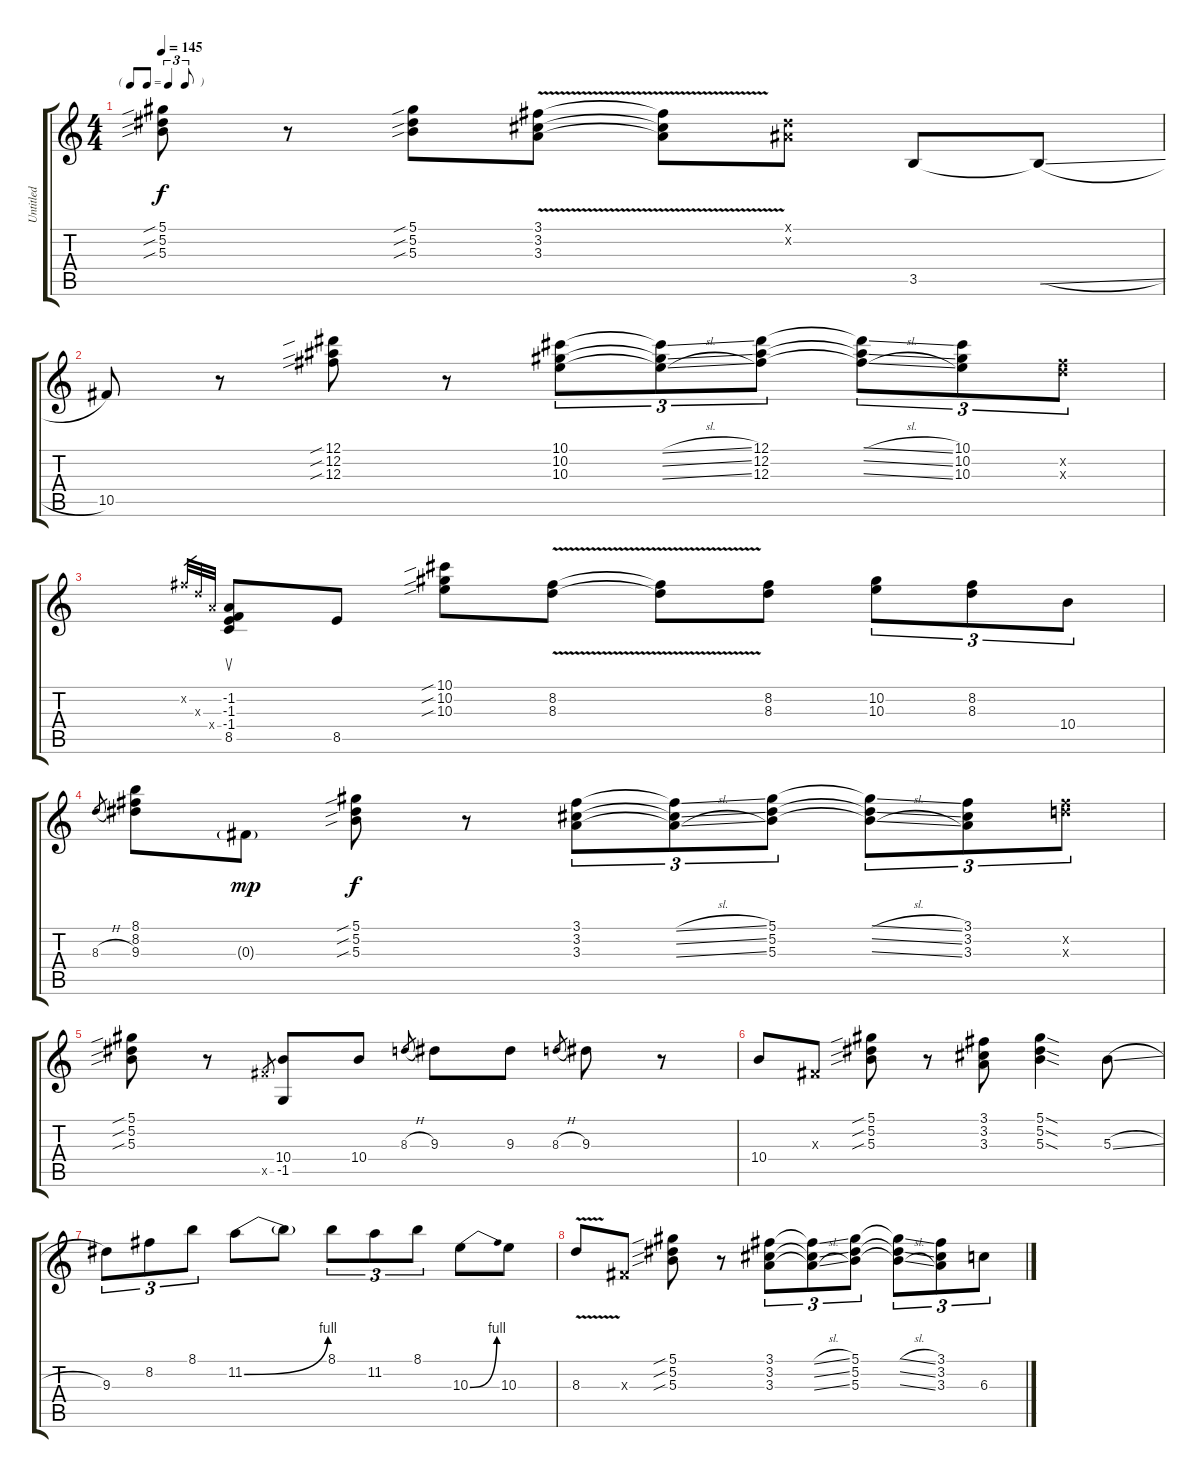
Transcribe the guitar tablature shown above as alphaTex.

\track ("Untitled" "Untitled") {instrument overdrivenguitar}
\staff {score tabs}
\tuning (Eb4 Bb3 Gb3 Db3 Ab2 Eb2) {hide}
\ts (4 4)
\tf triplet8th
\tempo 145
\clef g2
\ks c
(5.1{sib} 5.2{sib} 5.3{sib}).8{dy f} r.8 (5.1{sib} 5.2{sib} 5.3{sib}).8 (3.1{v} 3.2{v} 3.3{v}).8 (3.1{v t} 3.2{v t} 3.3{v t}).8 (0.1{x} 0.2{x}).8 3.5.8 3.5{sl t}.8 |
10.5.8 r.8 (12.1{sib} 12.2{sib} 12.3{sib}).8 r.8 (10.1 10.2 10.3).8{tu (3 2)} (10.1{sl t} 10.2{sl t} 10.3{sl t}).8{tu (3 2)} (12.1 12.2 12.3).8{tu (3 2)} (12.1{sl t} 12.2{sl t} 12.3{sl t}).8{tu (3 2)} (10.1 10.2 10.3).8{tu (3 2)} (8.2{x} 8.3{x}).8{tu (3 2)} |
8.2{x}.32{gr} 8.3{x}.32{gr} 8.4{x}.32{gr} (-1.2 -1.3 -1.4 8.5).8{su} 8.5.8 (10.1{sib} 10.2{sib} 10.3{sib}).8 (8.2{v} 8.3{v}).8 (8.2{v t} 8.3{v t}).8 (8.2 8.3).8 (10.2 10.3).8{tu (3 2)} (8.2 8.3).8{tu (3 2)} 10.4.8{tu (3 2)} |
8.3{h}.8{gr} (8.1 8.2 9.3).8 0.3{g}.8{dy mp} (5.1{sib} 5.2{sib} 5.3{sib}).8{dy f} r.8 (3.1 3.2 3.3).8{tu (3 2)} (3.1{sl t} 3.2{sl t} 3.3{sl t}).8{tu (3 2)} (5.1 5.2 5.3).8{tu (3 2)} (5.1{sl t} 5.2{sl t} 5.3{sl t}).8{tu (3 2)} (3.1 3.2 3.3).8{tu (3 2)} (8.2{x} 8.3{x}).8{tu (3 2)} |
(5.1{sib} 5.2{sib} 5.3{sib}).8 r.8 10.5{x}.8{gr} (10.4 -1.5).8 10.4.8 8.3{h}.8{gr} 9.3.8 9.3.8 8.3{h}.8{gr} 9.3.8 r.8 |
10.4.8 0.3{x}.8 (5.1{sib} 5.2{sib} 5.3{sib}).8 r.8 (3.1 3.2 3.3).8 (5.1{sod} 5.2{sod} 5.3{sod}).4 5.3{sl}.8 |
9.3.8{tu (3 2)} 8.2.8{tu (3 2)} 8.1.8{tu (3 2)} 11.2{be (bend 0 0 60 4)}.8 11.2{t}.8 8.1.8{tu (3 2)} 11.2.8{tu (3 2)} 8.1.8{tu (3 2)} 10.3{be (bend 0 0 60 4)}.8 10.3.8 |
8.3{v}.8 0.3{x}.8 (5.1{sib} 5.2{sib} 5.3{sib}).8 r.8 (3.1 3.2 3.3).8{tu (3 2)} (3.1{sl t} 3.2{sl t} 3.3{sl t}).8{tu (3 2)} (5.1 5.2 5.3).8{tu (3 2)} (5.1{sl t} 5.2{sl t} 5.3{sl t}).8{tu (3 2)} (3.1 3.2 3.3).8{tu (3 2)} 6.3{sl}.8{tu (3 2)}
